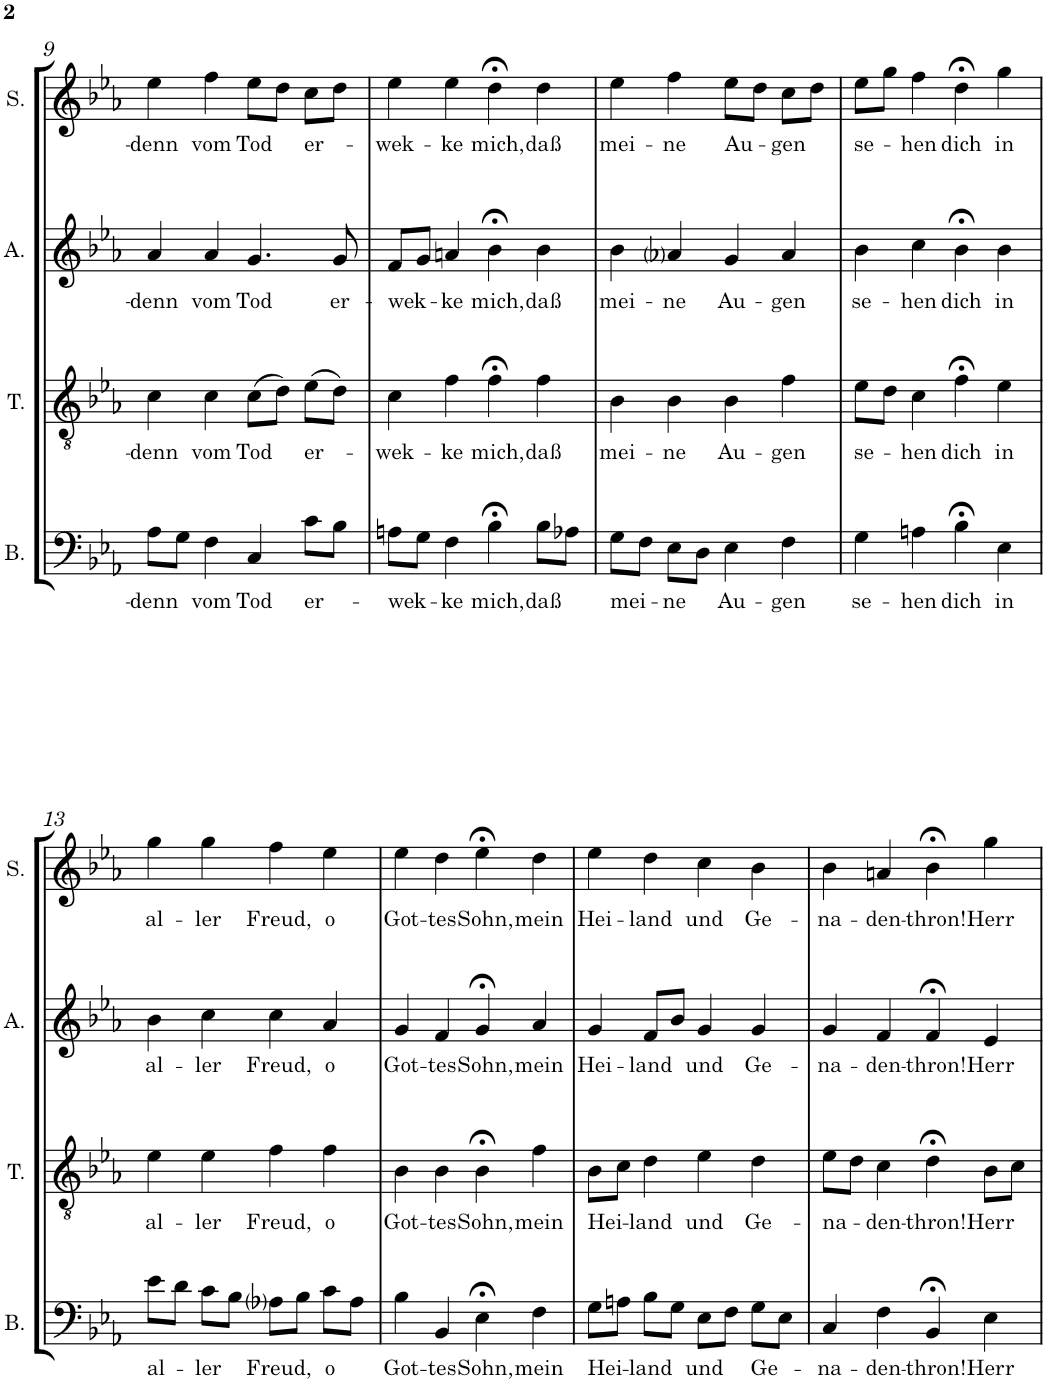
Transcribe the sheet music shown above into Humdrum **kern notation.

**kern	**text	**kern	**text	**kern	**text	**kern	**text
*part4	*part4	*part3	*part3	*part2	*part2	*part1	*part1
*staff4	*staff4	*staff3	*staff3	*staff2	*staff2	*staff1	*staff1
*I"Baß	*	*I"Tenor	*	*I"Alt	*	*I"Sopran	*
*I'B.	*	*I'T.	*	*I'A.	*	*I'S.	*
!!LO:PB:g=z
*clefF4	*	*clefGv2	*	*clefG2	*	*clefG2	*
*k[b-e-a-]	*	*k[b-e-a-]	*	*k[b-e-a-]	*	*k[b-e-a-]	*
*E-:	*	*E-:	*	*E-:	*	*E-:	*
*M4/4	*	*M4/4	*	*M4/4	*	*M4/4	*
=9	=9	=9	=9	=9	=9	=9	=9
!	!LO:LY:b	!	!LO:LY:b	!	!LO:LY:b	!	!LO:LY:b
8A-\L	-denn	4c\	-denn	4a-/	-denn	4ee-\	-denn
8G\J	.	.	.	.	.	.	.
!	!LO:LY:b	!	!LO:LY:b	!	!LO:LY:b	!	!LO:LY:b
4F\	vom	4c\	vom	4a-/	vom	4ff\	vom
!	!LO:LY:b	!	!LO:LY:b	!	!LO:LY:b	!	!LO:LY:b
4C/	Tod	(>8c\L	Tod	4.g/	Tod	8ee-\L	Tod
.	.	8d\J)	.	.	.	8dd\J	.
!	!LO:LY:b	!	!LO:LY:b	!	!	!	!LO:LY:b
8c\L	er-	(>8e-\L	er-	.	.	8cc\L	er-
!	!	!	!	!	!LO:LY:b	!	!
8B-\J	.	8d\J)	.	8g/	er-	8dd\J	.
=10	=10	=10	=10	=10	=10	=10	=10
!	!LO:LY:b	!	!LO:LY:b	!	!LO:LY:b	!	!LO:LY:b
8An\L	-wek-	4c\	-wek-	8f/L	-wek-	4ee-\	-wek-
8G\J	.	.	.	8g/J	.	.	.
!	!LO:LY:b	!	!LO:LY:b	!	!LO:LY:b	!	!LO:LY:b
4F\	-ke	4f\	-ke	4an/	-ke	4ee-\	-ke
!	!LO:LY:b	!	!LO:LY:b	!	!LO:LY:b	!	!LO:LY:b
4B-;<\	mich,	4f;<\	mich,	4b-;<\	mich,	4dd;<\	mich,
!	!LO:LY:b	!	!LO:LY:b	!	!LO:LY:b	!	!LO:LY:b
8B-\L	daß	4f\	daß	4b-\	daß	4dd\	daß
8A-X\J	.	.	.	.	.	.	.
=11	=11	=11	=11	=11	=11	=11	=11
!	!LO:LY:b	!	!LO:LY:b	!	!LO:LY:b	!	!LO:LY:b
8G\L	mei-	4B-\	mei-	4b-\	mei-	4ee-\	mei-
8F\J	.	.	.	.	.	.	.
!	!LO:LY:b	!	!LO:LY:b	!	!LO:LY:b	!	!LO:LY:b
8E-\L	-ne	4B-\	-ne	4a-i/	-ne	4ff\	-ne
8D\J	.	.	.	.	.	.	.
!	!LO:LY:b	!	!LO:LY:b	!	!LO:LY:b	!	!LO:LY:b
4E-\	Au-	4B-\	Au-	4g/	Au-	8ee-\L	Au-
.	.	.	.	.	.	8dd\J	.
!	!LO:LY:b	!	!LO:LY:b	!	!LO:LY:b	!	!LO:LY:b
4F\	-gen	4f\	-gen	4a-/	-gen	8cc\L	-gen
.	.	.	.	.	.	8dd\J	.
=12	=12	=12	=12	=12	=12	=12	=12
!	!LO:LY:b	!	!LO:LY:b	!	!LO:LY:b	!	!LO:LY:b
4G\	se-	8e-\L	se-	4b-\	se-	8ee-\L	se-
.	.	8d\J	.	.	.	8gg\J	.
!	!LO:LY:b	!	!LO:LY:b	!	!LO:LY:b	!	!LO:LY:b
4An\	-hen	4c\	-hen	4cc\	-hen	4ff\	-hen
!	!LO:LY:b	!	!LO:LY:b	!	!LO:LY:b	!	!LO:LY:b
4B-;<\	dich	4f;<\	dich	4b-;<\	dich	4dd;<\	dich
!	!LO:LY:b	!	!LO:LY:b	!	!LO:LY:b	!	!LO:LY:b
4E-\	in	4e-\	in	4b-\	in	4gg\	in
!!LO:LB:g=z
=13	=13	=13	=13	=13	=13	=13	=13
!	!LO:LY:b	!	!LO:LY:b	!	!LO:LY:b	!	!LO:LY:b
8e-\L	al-	4e-\	al-	4b-\	al-	4gg\	al-
8d\J	.	.	.	.	.	.	.
!	!LO:LY:b	!	!LO:LY:b	!	!LO:LY:b	!	!LO:LY:b
8c\L	-ler	4e-\	-ler	4cc\	-ler	4gg\	-ler
8B-\J	.	.	.	.	.	.	.
!	!LO:LY:b	!	!LO:LY:b	!	!LO:LY:b	!	!LO:LY:b
8A-i\L	Freud,	4f\	Freud,	4cc\	Freud,	4ff\	Freud,
8B-\J	.	.	.	.	.	.	.
!	!LO:LY:b	!	!LO:LY:b	!	!LO:LY:b	!	!LO:LY:b
8c\L	o	4f\	o	4a-/	o	4ee-\	o
8A-\J	.	.	.	.	.	.	.
=14	=14	=14	=14	=14	=14	=14	=14
!	!LO:LY:b	!	!LO:LY:b	!	!LO:LY:b	!	!LO:LY:b
4B-\	Got-	4B-\	Got-	4g/	Got-	4ee-\	Got-
!	!LO:LY:b	!	!LO:LY:b	!	!LO:LY:b	!	!LO:LY:b
4BB-/	-tes	4B-\	-tes	4f/	-tes	4dd\	-tes
!	!LO:LY:b	!	!LO:LY:b	!	!LO:LY:b	!	!LO:LY:b
4E-;<\	Sohn,	4B-;<\	Sohn,	4g;</	Sohn,	4ee-;<\	Sohn,
!	!LO:LY:b	!	!LO:LY:b	!	!LO:LY:b	!	!LO:LY:b
4F\	mein	4f\	mein	4a-/	mein	4dd\	mein
=15	=15	=15	=15	=15	=15	=15	=15
!	!LO:LY:b	!	!LO:LY:b	!	!LO:LY:b	!	!LO:LY:b
8G\L	Hei-	8B-\L	Hei-	4g/	Hei-	4ee-\	Hei-
8An\J	.	8c\J	.	.	.	.	.
!	!LO:LY:b	!	!LO:LY:b	!	!LO:LY:b	!	!LO:LY:b
8B-\L	-land	4d\	-land	8f/L	-land	4dd\	-land
8G\J	.	.	.	8b-/J	.	.	.
!	!LO:LY:b	!	!LO:LY:b	!	!LO:LY:b	!	!LO:LY:b
8E-\L	und	4e-\	und	4g/	und	4cc\	und
8F\J	.	.	.	.	.	.	.
!	!LO:LY:b	!	!LO:LY:b	!	!LO:LY:b	!	!LO:LY:b
8G\L	Ge-	4d\	Ge-	4g/	Ge-	4b-\	Ge-
8E-\J	.	.	.	.	.	.	.
=16	=16	=16	=16	=16	=16	=16	=16
!	!LO:LY:b	!	!LO:LY:b	!	!LO:LY:b	!	!LO:LY:b
4C/	-na-	8e-\L	-na-	4g/	-na-	4b-\	-na-
.	.	8d\J	.	.	.	.	.
!	!LO:LY:b	!	!LO:LY:b	!	!LO:LY:b	!	!LO:LY:b
4F\	-den-	4c\	-den-	4f/	-den-	4an/	-den-
!	!LO:LY:b	!	!LO:LY:b	!	!LO:LY:b	!	!LO:LY:b
4BB-;</	-thron!	4d;<\	-thron!	4f;</	-thron!	4b-;<\	-thron!
!	!LO:LY:b	!	!LO:LY:b	!	!LO:LY:b	!	!LO:LY:b
4E-\	Herr	8B-\L	Herr	4e-/	Herr	4gg\	Herr
.	.	8c\J	.	.	.	.	.
=	=	=	=	=	=	=	=
*-	*-	*-	*-	*-	*-	*-	*-
